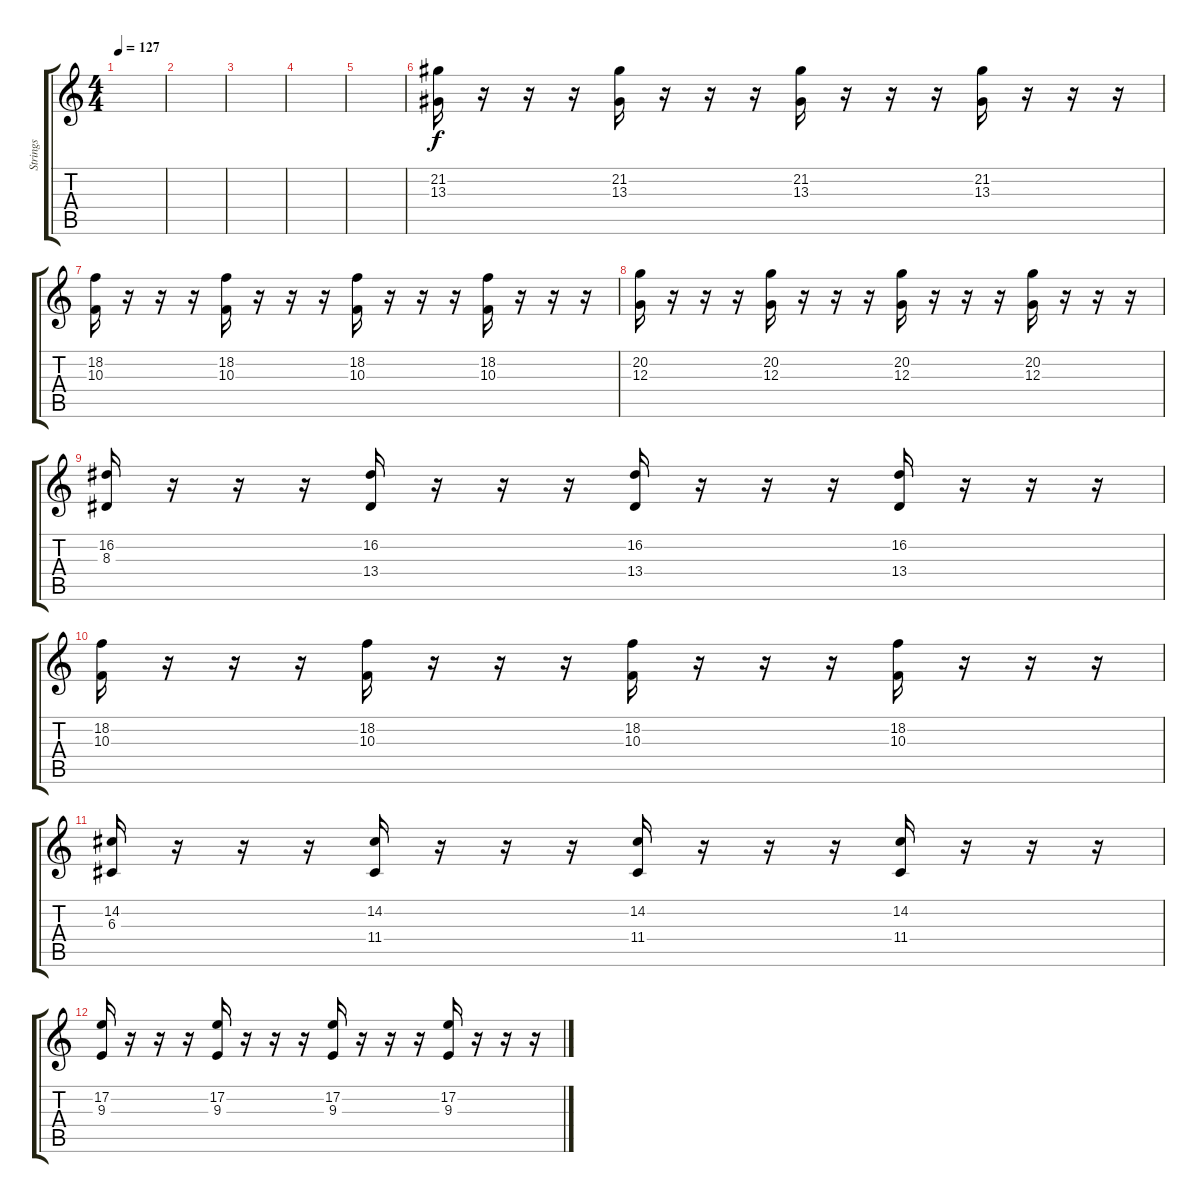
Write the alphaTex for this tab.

\track ("Strings" "Strings") {instrument stringensemble1}
\staff {score tabs}
\tuning (E4 B3 G3 D3 A2 E2) {hide}
\ts (4 4)
\tempo 127
\clef g2
\ks c
|
|
|
|
|
(21.2 13.3).16 r.16 r.16 r.16 (21.2 13.3).16 r.16 r.16 r.16 (21.2 13.3).16 r.16 r.16 r.16 (21.2 13.3).16 r.16 r.16 r.16 |
(18.2 10.3).16 r.16 r.16 r.16 (18.2 10.3).16 r.16 r.16 r.16 (18.2 10.3).16 r.16 r.16 r.16 (18.2 10.3).16 r.16 r.16 r.16 |
(20.2 12.3).16 r.16 r.16 r.16 (20.2 12.3).16 r.16 r.16 r.16 (20.2 12.3).16 r.16 r.16 r.16 (20.2 12.3).16 r.16 r.16 r.16 |
(16.2 8.3).16 r.16 r.16 r.16 (16.2 13.4).16 r.16 r.16 r.16 (16.2 13.4).16 r.16 r.16 r.16 (16.2 13.4).16 r.16 r.16 r.16 |
(18.2 10.3).16 r.16 r.16 r.16 (18.2 10.3).16 r.16 r.16 r.16 (18.2 10.3).16 r.16 r.16 r.16 (18.2 10.3).16 r.16 r.16 r.16 |
(14.2 6.3).16 r.16 r.16 r.16 (14.2 11.4).16 r.16 r.16 r.16 (14.2 11.4).16 r.16 r.16 r.16 (14.2 11.4).16 r.16 r.16 r.16 |
(17.2 9.3).16 r.16 r.16 r.16 (17.2 9.3).16 r.16 r.16 r.16 (17.2 9.3).16 r.16 r.16 r.16 (17.2 9.3).16 r.16 r.16 r.16
